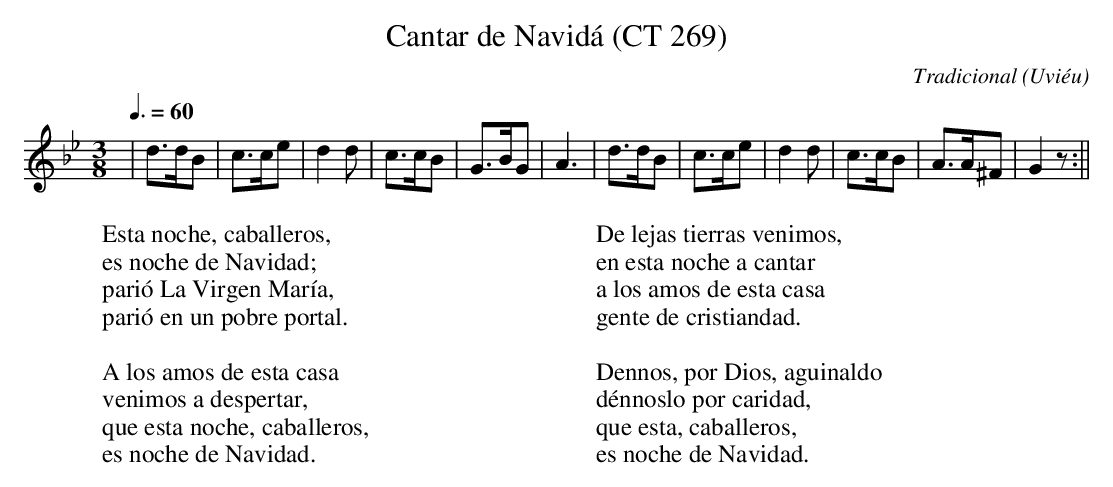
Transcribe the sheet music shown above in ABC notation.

X:1
T:Cantar de Navidá (CT 269)
C:Tradicional
O:Uviéu
M:3/8
L:1/8
Q:3/8=60
K:Gm
|d>dB|c>ce|d2 d|c>cB|G>BG|A3|d>dB|c>ce|d2 d|c>cB|A>A^F|G2 z :||
W:Esta noche, caballeros,
W:es noche de Navidad;
W:parió La Virgen María,
W:parió en un pobre portal.
W:
W:A los amos de esta casa
W:venimos a despertar,
W:que esta noche, caballeros,
W:es noche de Navidad.
W:
W:De lejas tierras venimos,
W:en esta noche a cantar
W:a los amos de esta casa
W:gente de cristiandad.
W:
W:Dennos, por Dios, aguinaldo
W:dénnoslo por caridad,
W:que esta, caballeros,
W:es noche de Navidad.
W:
